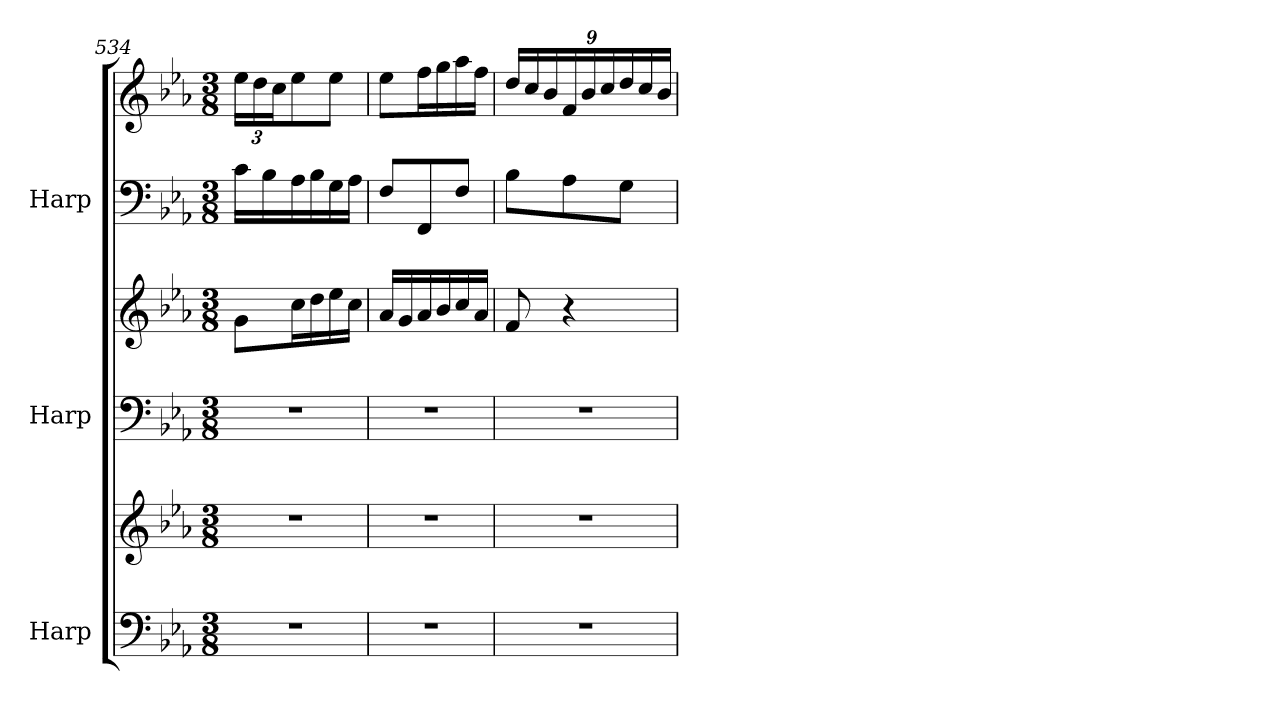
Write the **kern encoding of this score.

**kern	**kern	**kern	**kern	**kern	**kern
*part3	*part3	*part2	*part2	*part1	*part1
*staff6	*staff5	*staff4	*staff3	*staff2	*staff1
*I"Harp	*	*I"Harp	*	*I"Harp	*
*I'Hp	*	*I'Hp	*	*I'Hp	*
!!LO:LB:g=z
*clefF4	*clefG2	*clefF4	*clefG2	*clefF4	*clefG2
*k[b-e-a-]	*k[b-e-a-]	*k[b-e-a-]	*k[b-e-a-]	*k[b-e-a-]	*k[b-e-a-]
*M3/8	*M3/8	*M3/8	*M3/8	*M3/8	*M3/8
*	*	*	*	*	*Xbrackettup
=534	=534	=534	=534	=534	=534
4.r	4.r	4.r	8g\L	16c\LL	24ee-\LL
.	.	.	.	.	24dd\
.	.	.	.	16B-\	.
.	.	.	.	.	24cc\J
.	.	.	16cc\L	16A-\	8ee-\
.	.	.	16dd\	16B-\	.
.	.	.	16ee-\	16G\	8ee-\J
.	.	.	16cc\JJ	16A-\JJ	.
=535	=535	=535	=535	=535	=535
4.r	4.r	4.r	16a-/LL	8F/L	8ee-\L
.	.	.	16g/	.	.
.	.	.	16a-/	8FF/	16ff\L
.	.	.	16b-/	.	16gg\
.	.	.	16cc/	8F/J	16aa-\
.	.	.	16a-/JJ	.	16ff\JJ
=536	=536	=536	=536	=536	=536
4.r	4.r	4.r	8f/	8B-\L	24dd/LL
.	.	.	.	.	24cc/
.	.	.	.	.	24b-/
.	.	.	4r	8A-\	24f/
.	.	.	.	.	24b-/
.	.	.	.	.	24cc/
.	.	.	.	8G\J	24dd/
.	.	.	.	.	24cc/
.	.	.	.	.	24b-/JJ
=	=	=	=	=	=
*-	*-	*-	*-	*-	*-
